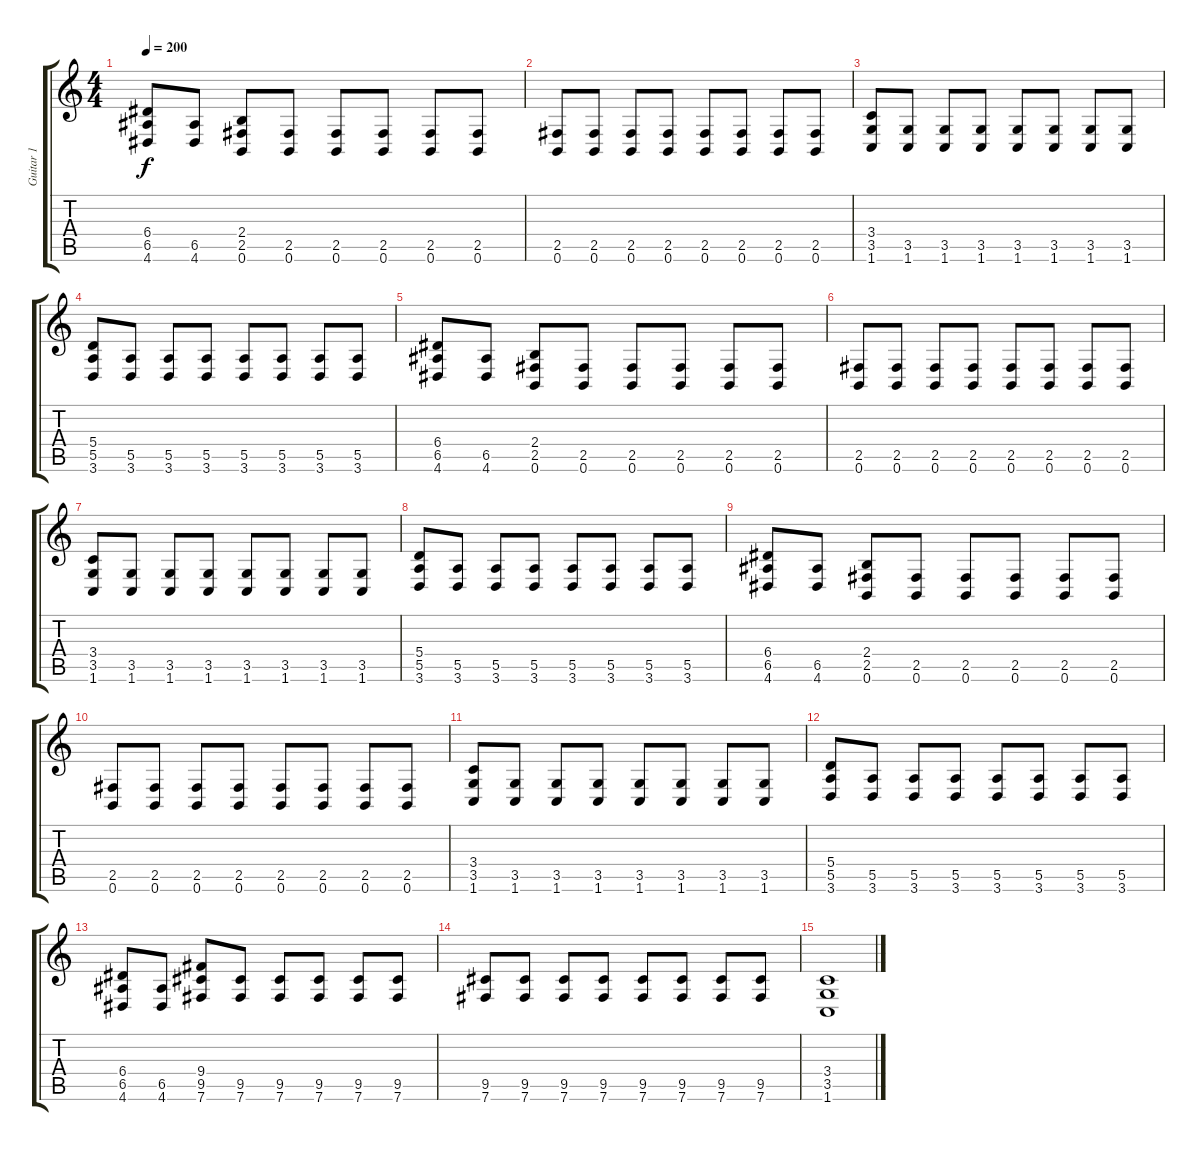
\track ("Guitar 1" "Guitar 1") {instrument distortionguitar}
\staff {score tabs}
\tuning (B3 Gb3 D3 A2 E2 B1) {hide}
\ts (4 4)
\tempo 200
\clef g2
\ks c
(6.4 6.5 4.6).8{dy f} (6.5 4.6).8 (2.4 2.5 0.6).8 (2.5 0.6).8 (2.5 0.6).8 (2.5 0.6).8 (2.5 0.6).8 (2.5 0.6).8 |
(2.5 0.6).8 (2.5 0.6).8 (2.5 0.6).8 (2.5 0.6).8 (2.5 0.6).8 (2.5 0.6).8 (2.5 0.6).8 (2.5 0.6).8 |
(3.4 3.5 1.6).8 (3.5 1.6).8 (3.5 1.6).8 (3.5 1.6).8 (3.5 1.6).8 (3.5 1.6).8 (3.5 1.6).8 (3.5 1.6).8 |
(5.4 5.5 3.6).8 (5.5 3.6).8 (5.5 3.6).8 (5.5 3.6).8 (5.5 3.6).8 (5.5 3.6).8 (5.5 3.6).8 (5.5 3.6).8 |
(6.4 6.5 4.6).8 (6.5 4.6).8 (2.4 2.5 0.6).8 (2.5 0.6).8 (2.5 0.6).8 (2.5 0.6).8 (2.5 0.6).8 (2.5 0.6).8 |
(2.5 0.6).8 (2.5 0.6).8 (2.5 0.6).8 (2.5 0.6).8 (2.5 0.6).8 (2.5 0.6).8 (2.5 0.6).8 (2.5 0.6).8 |
(3.4 3.5 1.6).8 (3.5 1.6).8 (3.5 1.6).8 (3.5 1.6).8 (3.5 1.6).8 (3.5 1.6).8 (3.5 1.6).8 (3.5 1.6).8 |
(5.4 5.5 3.6).8 (5.5 3.6).8 (5.5 3.6).8 (5.5 3.6).8 (5.5 3.6).8 (5.5 3.6).8 (5.5 3.6).8 (5.5 3.6).8 |
(6.4 6.5 4.6).8 (6.5 4.6).8 (2.4 2.5 0.6).8 (2.5 0.6).8 (2.5 0.6).8 (2.5 0.6).8 (2.5 0.6).8 (2.5 0.6).8 |
(2.5 0.6).8 (2.5 0.6).8 (2.5 0.6).8 (2.5 0.6).8 (2.5 0.6).8 (2.5 0.6).8 (2.5 0.6).8 (2.5 0.6).8 |
(3.4 3.5 1.6).8 (3.5 1.6).8 (3.5 1.6).8 (3.5 1.6).8 (3.5 1.6).8 (3.5 1.6).8 (3.5 1.6).8 (3.5 1.6).8 |
(5.4 5.5 3.6).8 (5.5 3.6).8 (5.5 3.6).8 (5.5 3.6).8 (5.5 3.6).8 (5.5 3.6).8 (5.5 3.6).8 (5.5 3.6).8 |
(6.4 6.5 4.6).8 (6.5 4.6).8 (9.4 9.5 7.6).8 (9.5 7.6).8 (9.5 7.6).8 (9.5 7.6).8 (9.5 7.6).8 (9.5 7.6).8 |
(9.5 7.6).8 (9.5 7.6).8 (9.5 7.6).8 (9.5 7.6).8 (9.5 7.6).8 (9.5 7.6).8 (9.5 7.6).8 (9.5 7.6).8 |
(3.4 3.5 1.6).1{volume 0}
